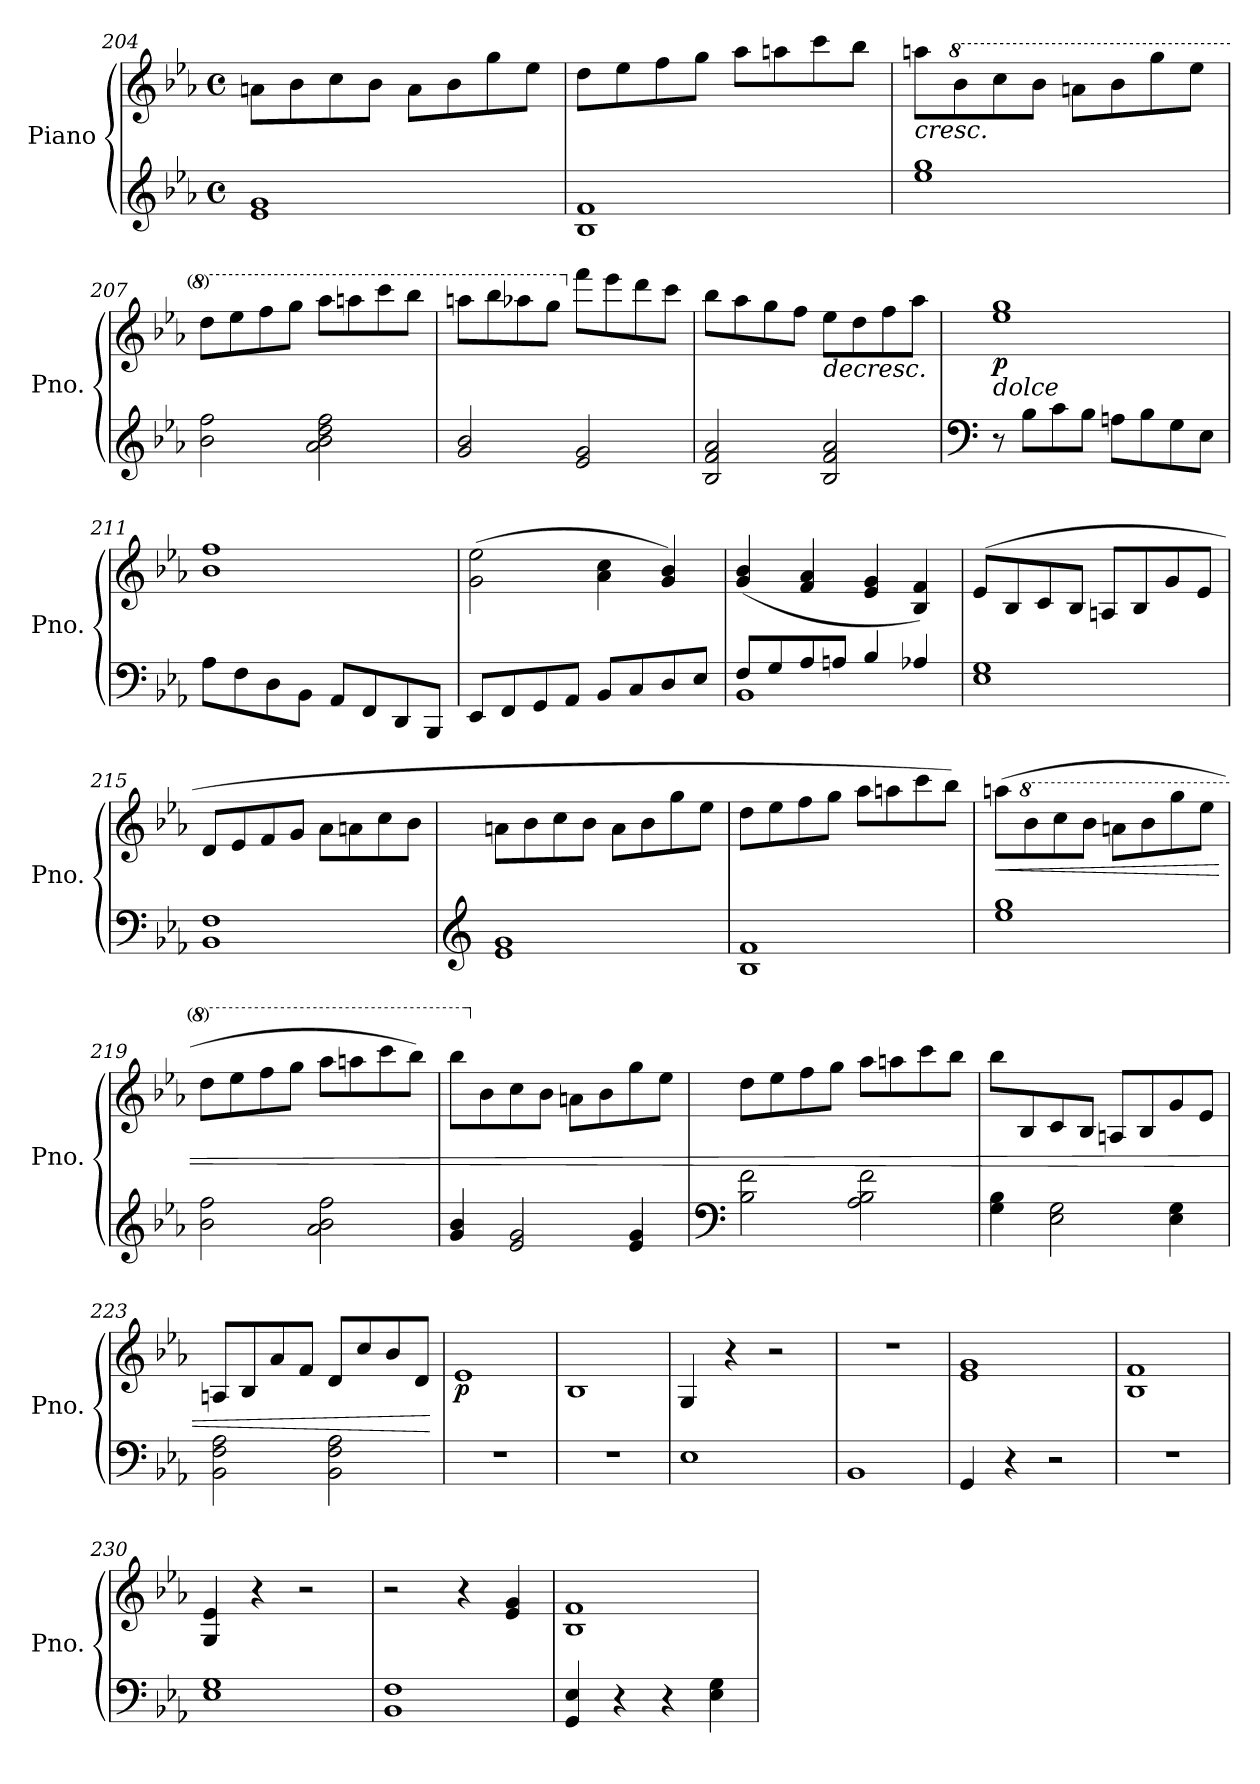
**kern	**kern	**dynam
*part1	*part1	*part1
*staff2	*staff1	*staff1/2
*I"Piano	*	*
*I'Pno.	*	*
*clefG2	*clefG2	*
*k[b-e-a-]	*k[b-e-a-]	*
*M4/4	*M4/4	*
*met(c)	*met(c)	*
=204	=204	=204
1e- 1g	8an\L	.
.	8b-\	.
.	8cc\	.
.	8b-\J	.
.	8a\L	.
.	8b-\	.
.	8gg\	.
.	8ee-\J	.
=205	=205	=205
1B- 1f	8dd\L	.
.	8ee-\	.
.	8ff\	.
.	8gg\J	.
.	8aa-\L	.
.	8aan\	.
.	8ccc\	.
.	8bb-\J	.
!!LO:LB:g=z
=206	=206	=206
!	!	!LO:HP:b
1ee- 1gg	8aan\L	<
*	*8va	*
.	8bb-\	.
.	8ccc\	.
.	8bb-\J	.
.	8aa\L	.
.	8bb-\	.
.	8ggg\	.
.	8eee-\J	.
=207	=207	=207
2b-\ 2ff\	8ddd\L	.
.	8eee-\	.
.	8fff\	.
.	8ggg\J	.
2a-\ 2b-\ 2dd\ 2ff\	8aaa-\L	.
.	8aaan\	.
.	8cccc\	.
.	8bbb-\J	.
=208	=208	=208
2g/ 2b-/	8aaan\L	.
.	8bbb-\	.
.	8aaa-X\	.
.	8ggg\J	.
*	*X8va	*
2e-/ 2g/	8fff\L	.
.	8eee-\	.
.	8ddd\	.
.	8ccc\J	.
=209	=209	=209
2B-/ 2f/ 2a-/	8bb-\L	.
.	8aa-\	.
.	8gg\	.
.	8ff\J	.
!	!	!LO:HP:b
2B-/ 2f/ 2a-/	8ee-\L	>
.	8dd\	.
.	8ff\	.
.	8aa-\J	.
.	.	[
!!LO:LB:g=z
=210	=210	=210
*clefF4	*	*
!	!LO:TX:b:i:t=dolce	!
!	!	!LO:DY:b
8r	1ee- 1gg	p
8B-\L	.	.
8c\	.	.
8B-\J	.	.
8An\L	.	.
8B-\	.	.
8G\	.	.
8E-\J	.	.
=211	=211	=211
8A-\L	1b- 1ff	.
8F\	.	.
8D\	.	.
8BB-\J	.	.
8AA-/L	.	.
8FF/	.	.
8DD/	.	.
8BBB-/J	.	.
=212	=212	=212
8EE-/L	(2g\ 2ee-\	.
8FF/	.	.
8GG/	.	.
8AA-/J	.	.
8BB-/L	4a-\ 4cc\	.
8C/	.	.
8D/	4g/ 4b-/)	.
8E-/J	.	.
=213	=213	=213
*^	*	*
8F/L	1BB-	(4g/ 4b-/	.
8G/	.	.	.
8A-/	.	4f/ 4a-/	.
8An/J	.	.	.
4B-/	.	4e-/ 4g/	.
4A-X/	.	4B-/ 4f/)	.
*v	*v	*	*
!!LO:PB:g=z
=214	=214	=214
1E- 1G	(8e-/L	.
.	8B-/	.
.	8c/	.
.	8B-/J	.
.	8An/L	.
.	8B-/	.
.	8g/	.
.	8e-/J	.
=215	=215	=215
1BB- 1F	8d/L	.
.	8e-/	.
.	8f/	.
.	8g/J	.
.	8a-\L	.
.	8an\	.
.	8cc\	.
.	8b-\J	.
=216	=216	=216
*clefG2	*	*
1e- 1g	8an\L	.
.	8b-\	.
.	8cc\	.
.	8b-\J	.
.	8a\L	.
.	8b-\	.
.	8gg\	.
.	8ee-\J	.
=217	=217	=217
1B- 1f	8dd\L	.
.	8ee-\	.
.	8ff\	.
.	8gg\J	.
.	8aa-\L	.
.	8aan\	.
.	8ccc\	.
.	8bb-\J)	.
!!LO:LB:g=z
=218	=218	=218
!	!	!LO:HP:b
1ee- 1gg	(8aan\L	<
*	*8va	*
.	8bb-\	.
.	8ccc\	.
.	8bb-\J	.
.	8aa\L	.
.	8bb-\	.
.	8ggg\	.
.	8eee-\J	.
=219	=219	=219
2b-\ 2ff\	8ddd\L	.
.	8eee-\	.
.	8fff\	.
.	8ggg\J	.
2a-\ 2b-\ 2ff\	8aaa-\L	.
.	8aaan\	.
.	8cccc\	.
.	8bbb-\J)	.
=220	=220	=220
4g/ 4b-/	8bbb-\L	.
*	*X8va	*
.	8b-\	.
2e-/ 2g/	8cc\	.
.	8b-\J	.
.	8an\L	.
.	8b-\	.
4e-/ 4g/	8gg\	.
.	8ee-\J	.
=221	=221	=221
*clefF4	*	*
2B-\ 2f\	8dd\L	.
.	8ee-\	.
.	8ff\	.
.	8gg\J	.
2A-\ 2B-\ 2f\	8aa-\L	.
.	8aan\	.
.	8ccc\	.
.	8bb-\J	.
!!LO:LB:g=z
=222	=222	=222
4G\ 4B-\	8bb-\L	.
.	8B-/	.
2E-\ 2G\	8c/	.
.	8B-/J	.
.	8An/L	.
.	8B-/	.
4E-\ 4G\	8g/	.
.	8e-/J	.
.	.	]
=223	=223	=223
2BB-\ 2F\ 2A-\	8An/L	.
.	8B-/	.
.	8a-/	.
.	8f/J	.
2BB-\ 2F\ 2A-\	8d/L	.
.	8cc/	.
.	8b-/	.
.	8d/J	.
.	.	[
=224	=224	=224
!	!	!LO:DY:b
1r	1e-	p
=225	=225	=225
1r	1B-	.
=226	=226	=226
1E-	4G/	.
.	4r	.
.	2r	.
=227	=227	=227
1BB-	1r	.
=228	=228	=228
4GG/	1e- 1g	.
4r	.	.
2r	.	.
=229	=229	=229
1r	1B- 1f	.
=230	=230	=230
1E- 1G	4G/ 4e-/	.
.	4r	.
.	2r	.
!!LO:LB:g=z
=231	=231	=231
1BB- 1F	2r	.
.	4r	.
.	4e-/ 4g/	.
=232	=232	=232
4GG/ 4E-/	1B- 1f	.
4r	.	.
4r	.	.
4E-\ 4G\	.	.
=	=	=
*-	*-	*-
